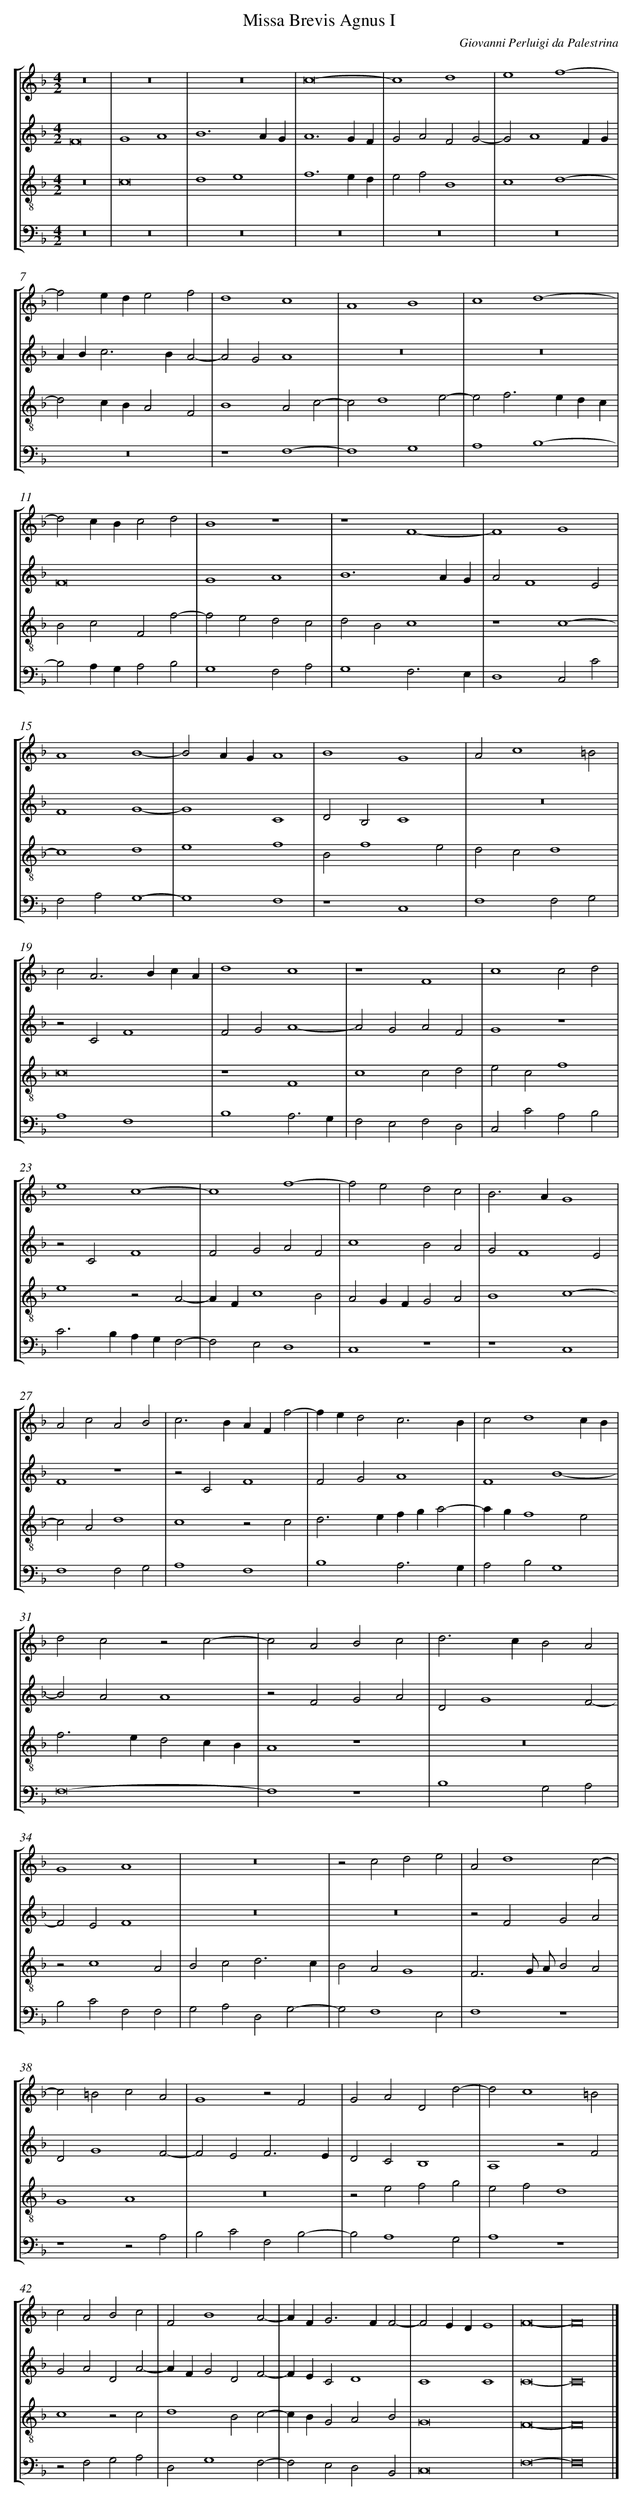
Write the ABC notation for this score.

X:1
T: Missa Brevis Agnus I
C: Giovanni Perluigi da Palestrina
L: 1/4
M: 4/2
%%staves [1 2 3 4]
V: 1 clef=treble
V: 2 clef=treble
V: 3 clef=treble-8
V: 4 clef=bass
K: F
[V:1] z8 |
[V:2] F8 |
[V:3] z8 |
[V:4] z8 |
[V:1] z8 |
[V:2] G4A4 |
[V:3] c8 |
[V:4] z8 |
[V:1] z8 |
[V:2] B6AG |
[V:3] d4e4 |
[V:4] z8 |
[V:1] c8- |
[V:2] A6GF |
[V:3] f6ed |
[V:4] z8 |
[V:1] c4d4 |
[V:2] G2A2F2G2- |
[V:3] e2f2B4 |
[V:4] z8 |
[V:1] e4f4- |
[V:2] G2A4FG |
[V:3] c4d4- |
[V:4] z8 |
[V:1] f2ede2f2 |
[V:2] AB2<c2BA2- |
[V:3] d2cBA2F2 |
[V:4] z8 |
[V:1] d4c4 |
[V:2] A2G2A4 |
[V:3] B4A2c2- |
[V:4] z4F,4- |
[V:1] A4B4 |
[V:2] z8 |
[V:3] c2d4e2- |
[V:4] F,4G,4 |
[V:1] c4d4- |
[V:2] z8 |
[V:3] e2f2>e2dc |
[V:4] A,4B,4- |
[V:1] d2cBc2d2 |
[V:2] F8 |
[V:3] B2c2F2f2- |
[V:4] B,2A,G,A,2B,2 |
[V:1] B4z4 |
[V:2] G4A4 |
[V:3] f2e2d2c2 |
[V:4] G,4F,2A,2 |
[V:1] z4F4- |
[V:2] B6AG |
[V:3] d2B2c4 |
[V:4] G,4F,3E, |
[V:1] F4G4 |
[V:2] A2F4E2 |
[V:3] z4c4- |
[V:4] D,4C,2C2 |
[V:1] A4B4- |
[V:2] F4G4- |
[V:3] c4d4 |
[V:4] F,2A,2G,4- |
[V:1] B2AGA4 |
[V:2] G4C4 |
[V:3] e4f4 |
[V:4] G,4F,4 |
[V:1] B4G4 |
[V:2] D2B,2C4 |
[V:3] B2f4e2 |
[V:4] z4C,4 |
[V:1] A2c4=B2 |
[V:2] z8 |
[V:3] d2c2d4 |
[V:4] F,4F,2G,2 |
[V:1] c2A2>B2cA |
[V:2] z2C2F4 |
[V:3] c8 |
[V:4] A,4F,4 |
[V:1] d4c4 |
[V:2] F2G2A4- |
[V:3] z4F4 |
[V:4] B,4A,3G, |
[V:1] z4F4 |
[V:2] A2G2A2F2 |
[V:3] c4c2d2 |
[V:4] F,2E,2F,2D,2 |
[V:1] c4c2d2 |
[V:2] G4z4 |
[V:3] e2c2f4 |
[V:4] C,2C2A,2B,2 |
[V:1] e4c4- |
[V:2] z2C2F4 |
[V:3] e4z2A2- |
[V:4] C2>B,2A,G,F,2- |
[V:1] c4f4- |
[V:2] F2G2A2F2 |
[V:3] AFc4B2 |
[V:4] F,2E,2D,4 |
[V:1] f2e2d2c2 |
[V:2] c4B2A2 |
[V:3] A2GFG2A2 |
[V:4] C,4z4 |
[V:1] B2>A2G4 |
[V:2] G2F4E2 |
[V:3] B4c4- |
[V:4] z4C,4 |
[V:1] A2c2A2B2 |
[V:2] F4z4 |
[V:3] c2A2d4 |
[V:4] F,4F,2G,2 |
[V:1] c2>B2AFf2- |
[V:2] z2C2F4 |
[V:3] c4z2c2 |
[V:4] A,4F,4 |
[V:1] fed2c3B |
[V:2] F2G2A4 |
[V:3] d2>e2fga2- |
[V:4] B,4A,3G, |
[V:1] c2d4cB |
[V:2] F4B4- |
[V:3] agf4e2 |
[V:4] A,2B,2G,4 |
[V:1] d2c2z2c2- |
[V:2] B2A2A4 |
[V:3] f2>e2d2cB |
[V:4] F,8- |
[V:1] c2A2B2c2 |
[V:2] z2F2G2A2 |
[V:3] A4z4 |
[V:4] F,4z4 |
[V:1] d2>c2B2A2 |
[V:2] D2G4F2- |
[V:3] z8 |
[V:4] B,4G,2A,2 |
[V:1] G4A4 |
[V:2] F2E2F4 |
[V:3] z2c4A2 |
[V:4] B,2C2F,2F,2 |
[V:1] z8 |
[V:2] z8 |
[V:3] B2c2d3c |
[V:4] G,2A,2D,2G,2- |
[V:1] z2c2d2e2 |
[V:2] z8 |
[V:3] B2A2G4 |
[V:4] G,2F,4E,2 |
[V:1] A2d4c2- |
[V:2] z2F2G2A2 |
[V:3] F3G/ A/B2A2 |
[V:4] F,4z4 |
[V:1] c2=B2c2A2 |
[V:2] D2G4F2- |
[V:3] G4A4 |
[V:4] z4z2A,2 |
[V:1] G4z2F2 |
[V:2] F2E2F3E |
[V:3] z8 |
[V:4] B,2C2F,2B,2- |
[V:1] G2A2D2d2- |
[V:2] D2C2B,4 |
[V:3] z2e2f2g2 |
[V:4] B,2A,4G,2 |
[V:1] d2c4=B2 |
[V:2] A,4z2F2 |
[V:3] e2f2d4 |
[V:4] A,4z4 |
[V:1] c2A2B2c2 |
[V:2] G2A2D2A2- |
[V:3] c4z2c2 |
[V:4] z2F,2G,2A,2 |
[V:1] F2B4A2- |
[V:2] AFG2D2F2- |
[V:3] d4B2c2- |
[V:4] D,2G,4F,2- |
[V:1] AF2<G2FF2- |
[V:2] FEC2D4 |
[V:3] cBG2A2B2 |
[V:4] F,2E,2D,2B,,2 |
[V:1] F2EDE4 |
[V:2] C4C4 |
[V:3] G8 |
[V:4] C,8 |
[V:1] F8- |
[V:2] C8- |
[V:3] F8- |
[V:4] F,8- |
[V:1] F8 |]
[V:2] C8 |]
[V:3] F8 |]
[V:4] F,8 |]
